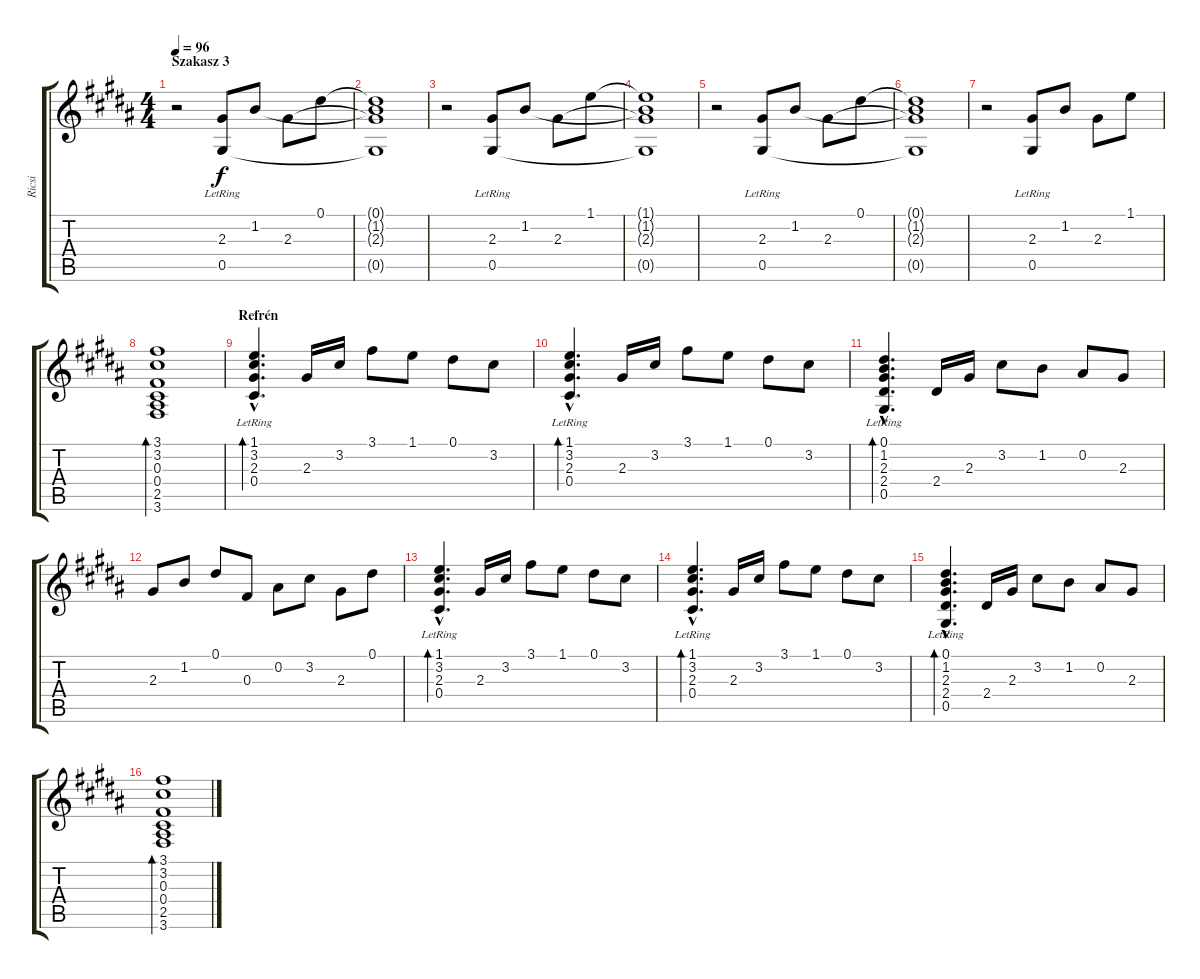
\track ("Ricsi" "Ricsi") {instrument acousticguitarsteel}
\staff {score tabs}
\tuning (Eb4 Bb3 Gb3 Db3 Ab2 Eb2) {hide}
\ts (4 4)
\section ("" "Szakasz 3")
\tempo 96
\clef g2
\ks g#minor
r.2{dy f} (2.3 0.5{lr}).8 1.2.8 2.3.8 0.1.8 |
(0.1{t} 1.2{t} 2.3{t} 0.5{t}).1 |
r.2 (2.3 0.5{lr}).8 1.2.8 2.3.8 1.1.8 |
(1.1{t} 1.2{t} 2.3{t} 0.5{t}).1 |
r.2 (2.3 0.5{lr}).8 1.2.8 2.3.8 0.1.8 |
(0.1{t} 1.2{t} 2.3{t} 0.5{t}).1 |
r.2 (2.3 0.5{lr}).8 1.2.8 2.3.8 1.1.8 |
(3.1 3.2 0.3 0.4 2.5 3.6).1{bd 60} |
\section ("" "Refrén")
(1.1{hac lr} 3.2{hac lr} 2.3{hac lr} 0.4{hac lr}).4{d bd 60} 2.3.16 3.2.16 3.1.8 1.1.8 0.1.8 3.2.8 |
(1.1{hac lr} 3.2{hac lr} 2.3{hac lr} 0.4{hac lr}).4{d bd 60} 2.3.16 3.2.16 3.1.8 1.1.8 0.1.8 3.2.8 |
(0.1{hac lr} 1.2{hac lr} 2.3{hac lr} 2.4{hac lr} 0.5{hac lr}).4{d bd 60} 2.4.16 2.3.16 3.2.8 1.2.8 0.2.8 2.3.8 |
2.3.8 1.2.8 0.1.8 0.3.8 0.2.8 3.2.8 2.3.8 0.1.8 |
(1.1{hac lr} 3.2{hac lr} 2.3{hac lr} 0.4{hac lr}).4{d bd 60} 2.3.16 3.2.16 3.1.8 1.1.8 0.1.8 3.2.8 |
(1.1{hac lr} 3.2{hac lr} 2.3{hac lr} 0.4{hac lr}).4{d bd 60} 2.3.16 3.2.16 3.1.8 1.1.8 0.1.8 3.2.8 |
(0.1{hac lr} 1.2{hac lr} 2.3{hac lr} 2.4{hac lr} 0.5{hac lr}).4{d bd 60} 2.4.16 2.3.16 3.2.8 1.2.8 0.2.8 2.3.8 |
(3.1 3.2 0.3 0.4 2.5 3.6).1{bd 60}
